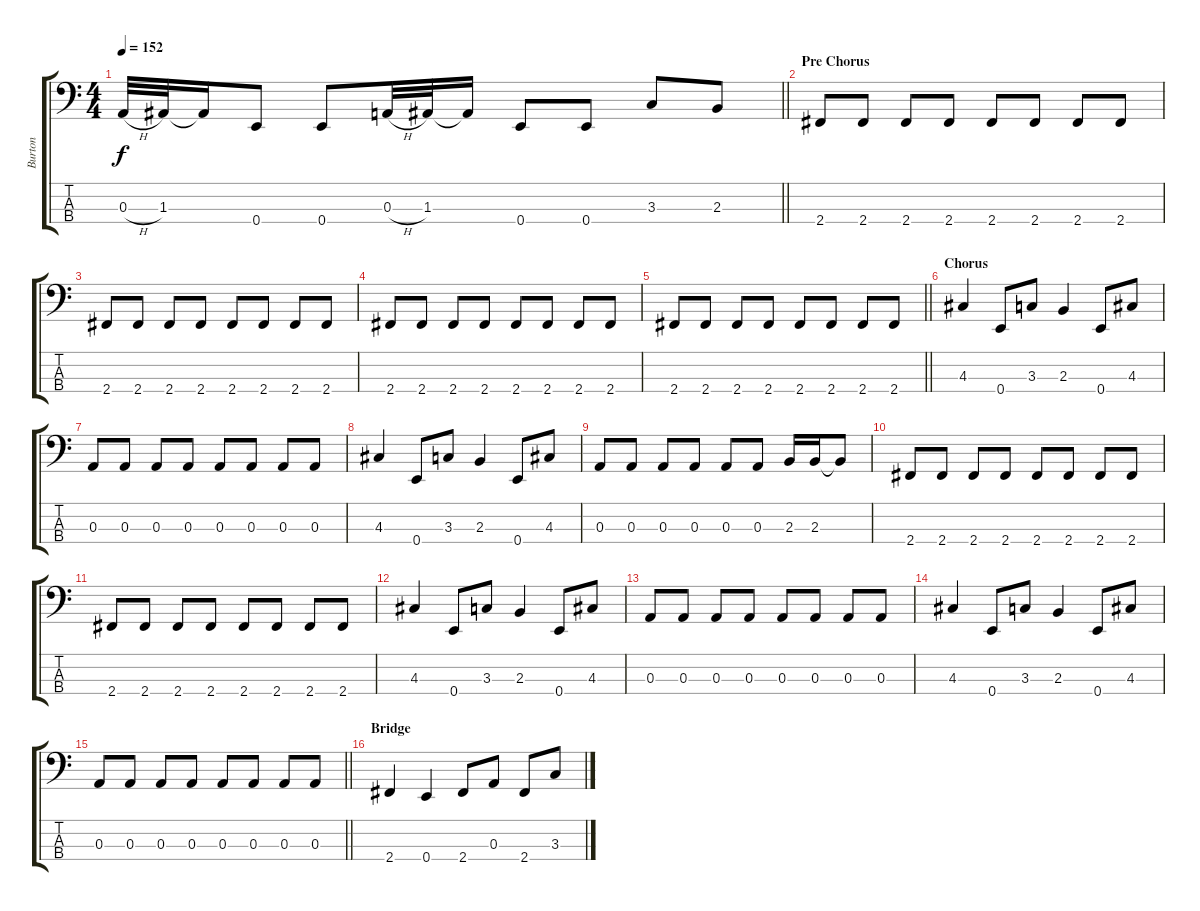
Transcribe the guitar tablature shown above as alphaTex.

\track ("Burton" "Burton") {instrument electricbassfinger}
\staff {score tabs}
\tuning (G2 D2 A1 E1) {hide}
\ts (4 4)
\tempo 152
\clef f4
\barLineRight lightlight
\ks c
0.3{h}.32{dy f} 1.3.32 1.3{t}.16 0.4.8 0.4.8 0.3{h}.32 1.3.32 1.3{t}.16 0.4.8 0.4.8 3.3.8 2.3.8 |
\section ("" "Pre Chorus")
2.4.8 2.4.8 2.4.8 2.4.8 2.4.8 2.4.8 2.4.8 2.4.8 |
2.4.8 2.4.8 2.4.8 2.4.8 2.4.8 2.4.8 2.4.8 2.4.8 |
2.4.8 2.4.8 2.4.8 2.4.8 2.4.8 2.4.8 2.4.8 2.4.8 |
\barLineRight lightlight
2.4.8 2.4.8 2.4.8 2.4.8 2.4.8 2.4.8 2.4.8 2.4.8 |
\section ("" "Chorus")
4.3.4 0.4.8 3.3.8 2.3.4 0.4.8 4.3.8 |
0.3.8 0.3.8 0.3.8 0.3.8 0.3.8 0.3.8 0.3.8 0.3.8 |
4.3.4 0.4.8 3.3.8 2.3.4 0.4.8 4.3.8 |
0.3.8 0.3.8 0.3.8 0.3.8 0.3.8 0.3.8 2.3.16 2.3.16 2.3{t}.8 |
2.4.8 2.4.8 2.4.8 2.4.8 2.4.8 2.4.8 2.4.8 2.4.8 |
2.4.8 2.4.8 2.4.8 2.4.8 2.4.8 2.4.8 2.4.8 2.4.8 |
4.3.4 0.4.8 3.3.8 2.3.4 0.4.8 4.3.8 |
0.3.8 0.3.8 0.3.8 0.3.8 0.3.8 0.3.8 0.3.8 0.3.8 |
4.3.4 0.4.8 3.3.8 2.3.4 0.4.8 4.3.8 |
\barLineRight lightlight
0.3.8 0.3.8 0.3.8 0.3.8 0.3.8 0.3.8 0.3.8 0.3.8 |
\section ("" "Bridge")
2.4.4 0.4.4 2.4.8 0.3.8 2.4.8 3.3.8
